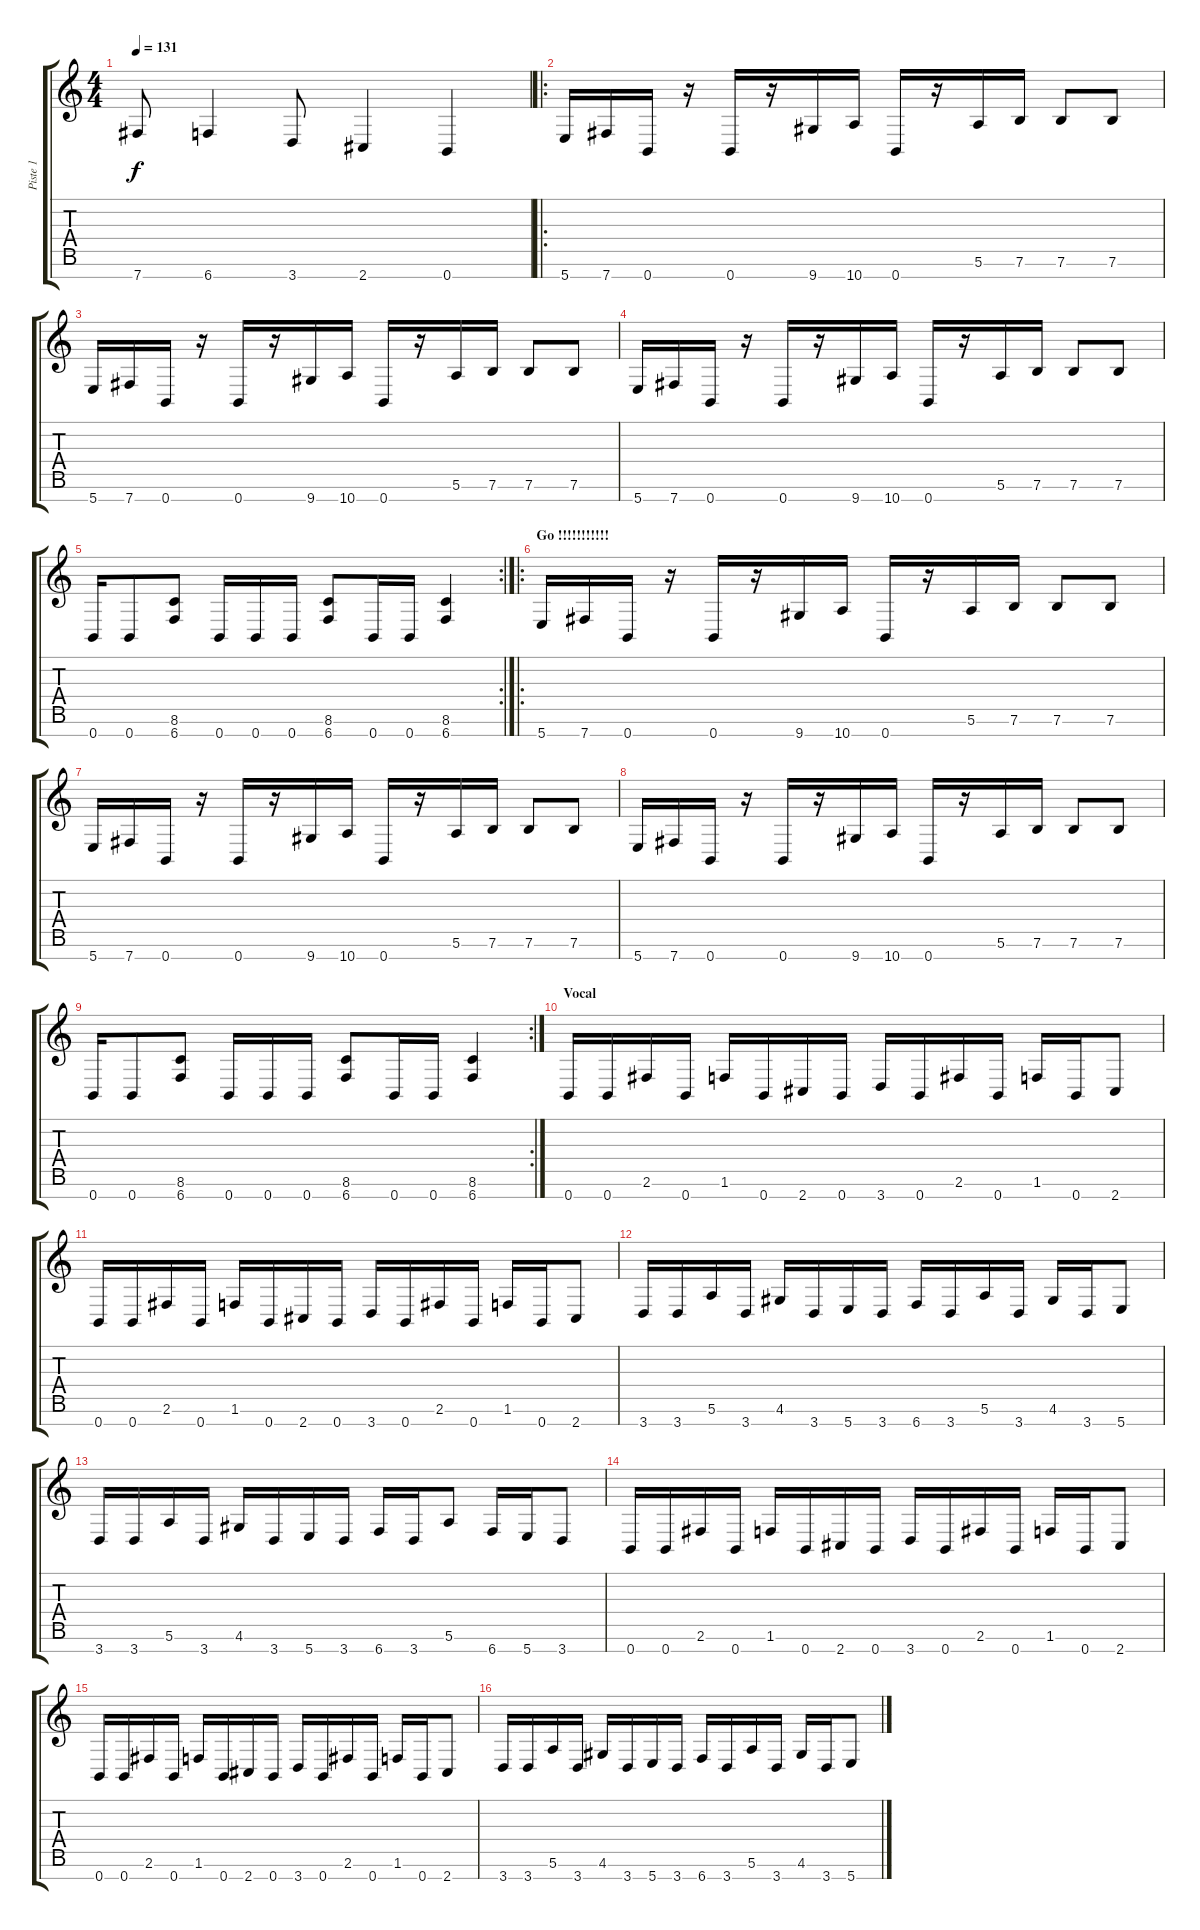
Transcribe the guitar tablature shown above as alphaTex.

\track ("Piste 1" "Piste 1") {instrument distortionguitar}
\staff {score tabs}
\tuning (E4 B3 G3 D3 A2 E2 B1) {hide}
\ts (4 4)
\tempo 131
\clef g2
\ks c
7.7.8{dy f instrument distortionguitar} 6.7.4 3.7.8 2.7.4 0.7.4 |
\ro
5.7.16 7.7.16 0.7.16 r.16 0.7.16 r.16 9.7.16 10.7.16 0.7.16 r.16 5.6.16 7.6.16 7.6.8 7.6.8 |
5.7.16 7.7.16 0.7.16 r.16 0.7.16 r.16 9.7.16 10.7.16 0.7.16 r.16 5.6.16 7.6.16 7.6.8 7.6.8 |
5.7.16 7.7.16 0.7.16 r.16 0.7.16 r.16 9.7.16 10.7.16 0.7.16 r.16 5.6.16 7.6.16 7.6.8 7.6.8 |
\rc 2
0.7.16 0.7.8 (8.6 6.7).8 0.7.16 0.7.16 0.7.16 (8.6 6.7).8 0.7.16 0.7.16 (8.6 6.7).4 |
\ro
\section ("" "Go !!!!!!!!!!!")
5.7.16 7.7.16 0.7.16 r.16 0.7.16 r.16 9.7.16 10.7.16 0.7.16 r.16 5.6.16 7.6.16 7.6.8 7.6.8 |
5.7.16 7.7.16 0.7.16 r.16 0.7.16 r.16 9.7.16 10.7.16 0.7.16 r.16 5.6.16 7.6.16 7.6.8 7.6.8 |
5.7.16 7.7.16 0.7.16 r.16 0.7.16 r.16 9.7.16 10.7.16 0.7.16 r.16 5.6.16 7.6.16 7.6.8 7.6.8 |
\rc 2
0.7.16 0.7.8 (8.6 6.7).8 0.7.16 0.7.16 0.7.16 (8.6 6.7).8 0.7.16 0.7.16 (8.6 6.7).4 |
\section ("" "Vocal")
0.7.16 0.7.16 2.6.16 0.7.16 1.6.16 0.7.16 2.7.16 0.7.16 3.7.16 0.7.16 2.6.16 0.7.16 1.6.16 0.7.16 2.7.8 |
0.7.16 0.7.16 2.6.16 0.7.16 1.6.16 0.7.16 2.7.16 0.7.16 3.7.16 0.7.16 2.6.16 0.7.16 1.6.16 0.7.16 2.7.8 |
3.7.16 3.7.16 5.6.16 3.7.16 4.6.16 3.7.16 5.7.16 3.7.16 6.7.16 3.7.16 5.6.16 3.7.16 4.6.16 3.7.16 5.7.8 |
3.7.16 3.7.16 5.6.16 3.7.16 4.6.16 3.7.16 5.7.16 3.7.16 6.7.16 3.7.16 5.6.8 6.7.16 5.7.16 3.7.8 |
0.7.16 0.7.16 2.6.16 0.7.16 1.6.16 0.7.16 2.7.16 0.7.16 3.7.16 0.7.16 2.6.16 0.7.16 1.6.16 0.7.16 2.7.8 |
0.7.16 0.7.16 2.6.16 0.7.16 1.6.16 0.7.16 2.7.16 0.7.16 3.7.16 0.7.16 2.6.16 0.7.16 1.6.16 0.7.16 2.7.8 |
3.7.16 3.7.16 5.6.16 3.7.16 4.6.16 3.7.16 5.7.16 3.7.16 6.7.16 3.7.16 5.6.16 3.7.16 4.6.16 3.7.16 5.7.8
